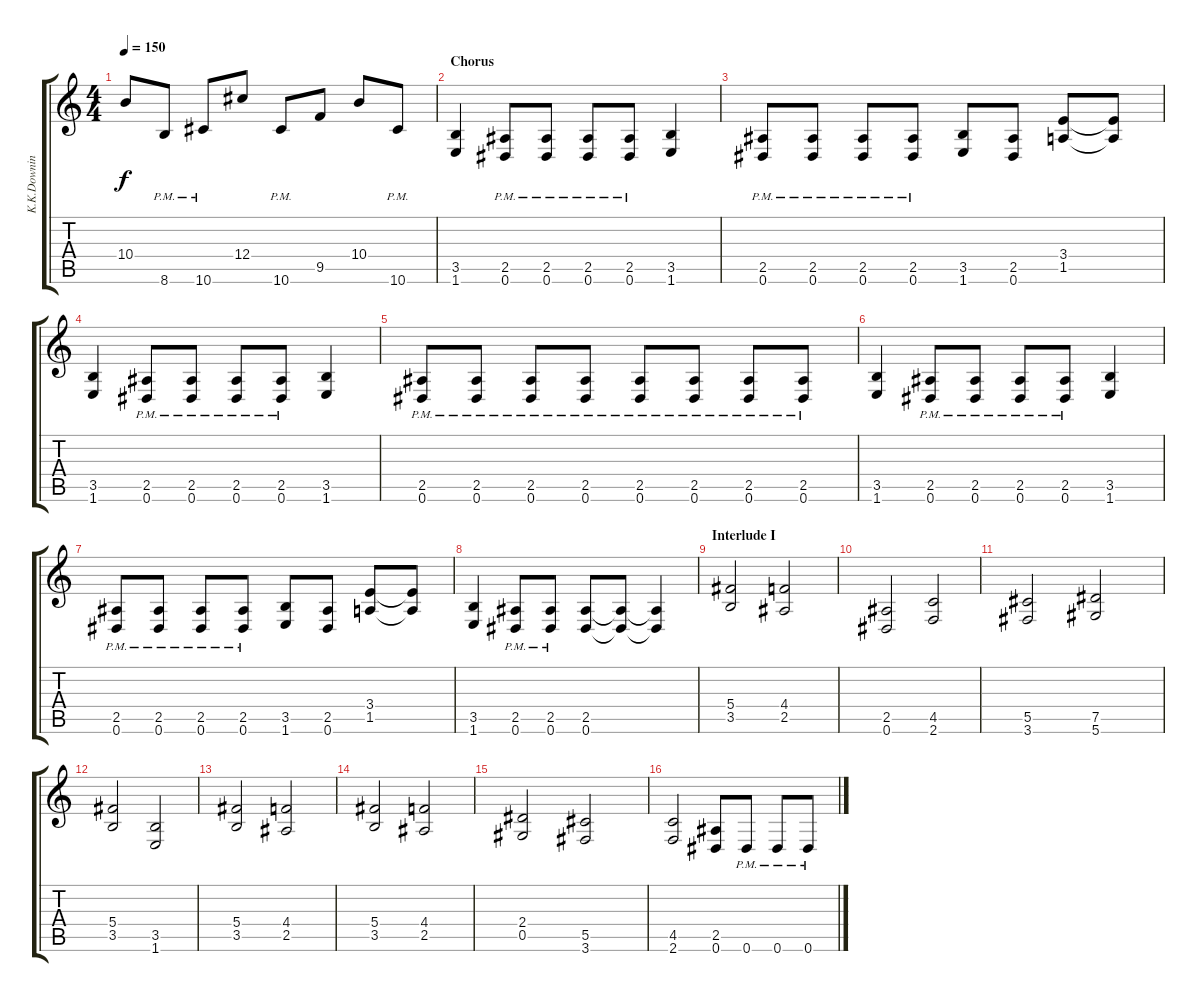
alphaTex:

\track ("K.K.Downing" "K.K.Downin") {instrument distortionguitar}
\staff {score tabs}
\tuning (Eb4 Bb3 Gb3 Db3 Ab2 Eb2) {hide}
\ts (4 4)
\tempo 150
\clef g2
\ks c
10.4.8{dy f} 8.6{pm}.8 10.6{pm}.8 12.4.8 10.6{pm}.8 9.5.8 10.4.8 10.6{pm}.8 |
\section ("" "Chorus")
(3.5 1.6).4 (2.5{pm} 0.6{pm}).8 (2.5{pm} 0.6{pm}).8 (2.5{pm} 0.6{pm}).8 (2.5{pm} 0.6{pm}).8 (3.5 1.6).4 |
(2.5{pm} 0.6{pm}).8 (2.5{pm} 0.6{pm}).8 (2.5{pm} 0.6{pm}).8 (2.5{pm} 0.6{pm}).8 (3.5 1.6).8 (2.5 0.6).8 (3.4 1.5).8 (3.4{t} 1.5{t}).8 |
(3.5 1.6).4 (2.5{pm} 0.6{pm}).8 (2.5{pm} 0.6{pm}).8 (2.5{pm} 0.6{pm}).8 (2.5{pm} 0.6{pm}).8 (3.5 1.6).4 |
(2.5{pm} 0.6{pm}).8 (2.5{pm} 0.6{pm}).8 (2.5{pm} 0.6{pm}).8 (2.5{pm} 0.6{pm}).8 (2.5{pm} 0.6{pm}).8 (2.5{pm} 0.6{pm}).8 (2.5{pm} 0.6{pm}).8 (2.5{pm} 0.6{pm}).8 |
(3.5 1.6).4 (2.5{pm} 0.6{pm}).8 (2.5{pm} 0.6{pm}).8 (2.5{pm} 0.6{pm}).8 (2.5{pm} 0.6{pm}).8 (3.5 1.6).4 |
(2.5{pm} 0.6{pm}).8 (2.5{pm} 0.6{pm}).8 (2.5{pm} 0.6{pm}).8 (2.5{pm} 0.6{pm}).8 (3.5 1.6).8 (2.5 0.6).8 (3.4 1.5).8 (3.4{t} 1.5{t}).8 |
(3.5 1.6).4 (2.5{pm} 0.6{pm}).8 (2.5{pm} 0.6{pm}).8 (2.5 0.6).8 (2.5{t} 0.6{t}).8 (2.5{t} 0.6{t}).4 |
\section ("" "Interlude I")
(5.4 3.5).2 (4.4 2.5).2 |
(2.5 0.6).2 (4.5 2.6).2 |
(5.5 3.6).2 (7.5 5.6).2 |
(5.4 3.5).2 (3.5 1.6).2 |
(5.4 3.5).2 (4.4 2.5).2 |
(5.4 3.5).2 (4.4 2.5).2 |
(2.4 0.5).2 (5.5 3.6).2 |
(4.5 2.6).2 (2.5 0.6).8 0.6{pm}.8 0.6{pm}.8 0.6{pm}.8
